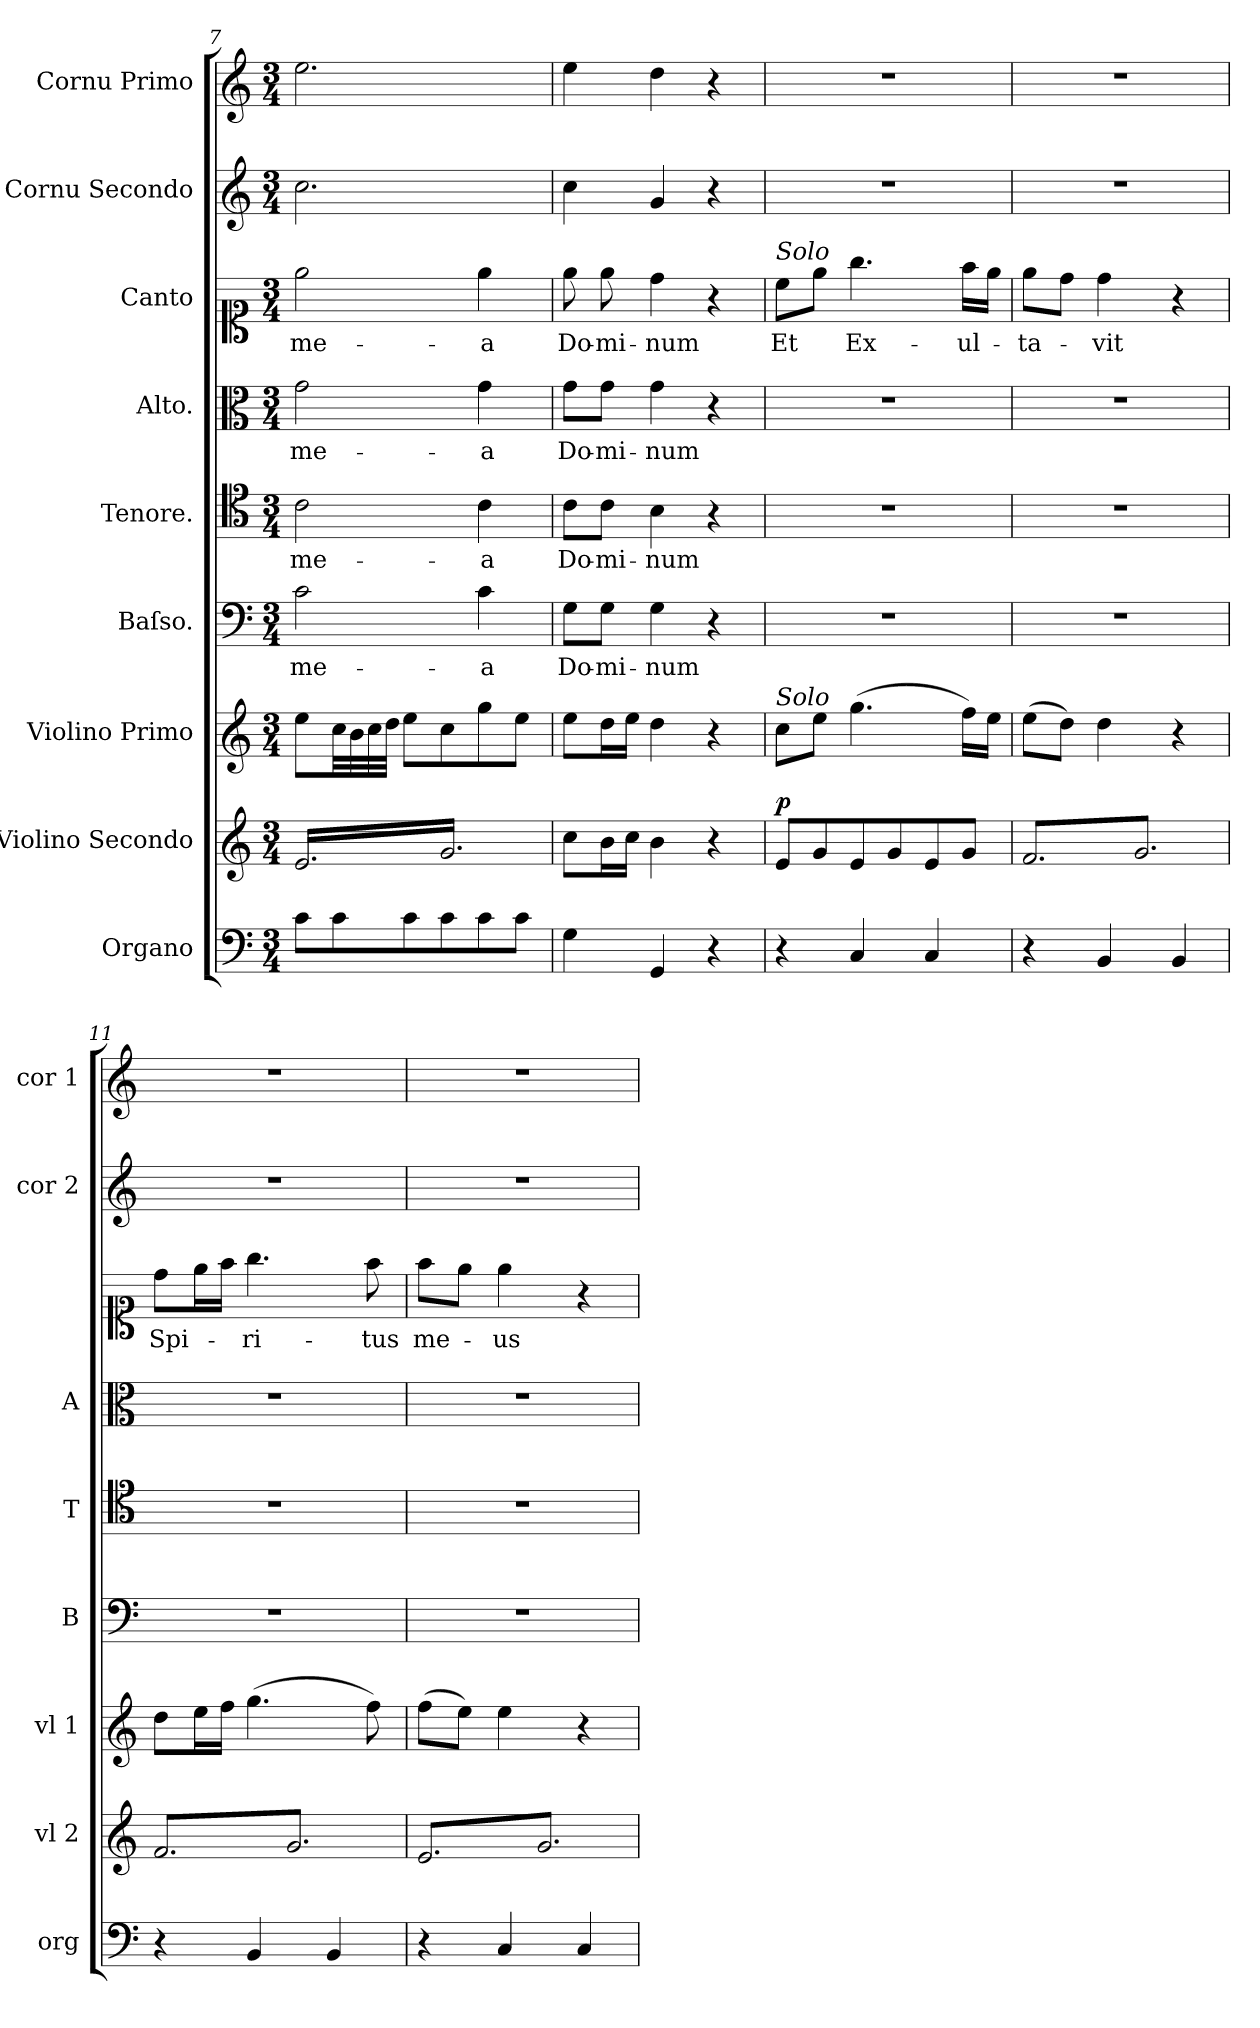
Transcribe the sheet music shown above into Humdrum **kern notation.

**kern	**kern	**dynam	**kern	**kern	**text	**kern	**text	**kern	**text	**kern	**text	**kern	**kern
*part9	*part8	*part8	*part7	*part6	*part6	*part5	*part5	*part4	*part4	*part3	*part3	*part2	*part1
*staff9	*staff8	*staff8	*staff7	*staff6	*staff6	*staff5	*staff5	*staff4	*staff4	*staff3	*staff3	*staff2	*staff1
*I"Organo	*I"Violino Secondo	*	*I"Violino Primo	*I"Baſso.	*	*I"Tenore.	*	*I"Alto.	*	*I"Canto	*	*I"Cornu Secondo	*I"Cornu Primo
*I'org	*I'vl 2	*	*I'vl 1	*I'B	*	*I'T	*	*I'A	*	*	*	*I'cor 2	*I'cor 1
*clefF4	*clefG2	*	*clefG2	*clefF4	*	*clefC4	*	*clefC3	*	*clefC1	*	*clefG2	*clefG2
*k[]	*k[]	*	*k[]	*k[]	*	*k[]	*	*k[]	*	*k[]	*	*k[]	*k[]
*C:	*C:	*	*C:	*C:	*	*C:	*	*C:	*	*C:	*	*C:	*C:
*M3/4	*M3/4	*	*M3/4	*M3/4	*	*M3/4	*	*M3/4	*	*M3/4	*	*M3/4	*M3/4
=7	=7	=7	=7	=7	=7	=7	=7	=7	=7	=7	=7	=7	=7
*	*tremolo	*	*	*	*	*	*	*	*	*	*	*	*
8c\L	16e/LL	.	8ee\L	2c\	me-	2c\	me-	2g\	me-	2ee\	me-	2.cc\	2.ee\
.	16g/	.	.	.	.	.	.	.	.	.	.	.	.
8c\	16e/	.	32cc\LL	.	.	.	.	.	.	.	.	.	.
.	.	.	32b\	.	.	.	.	.	.	.	.	.	.
.	16g/	.	32cc\	.	.	.	.	.	.	.	.	.	.
.	.	.	32dd\JJJ	.	.	.	.	.	.	.	.	.	.
8c\	16e/	.	8ee\L	.	.	.	.	.	.	.	.	.	.
.	16g/	.	.	.	.	.	.	.	.	.	.	.	.
8c\	16e/	.	8cc\	.	.	.	.	.	.	.	.	.	.
.	16g/	.	.	.	.	.	.	.	.	.	.	.	.
8c\	16e/	.	8gg\	4c\	-a	4c\	-a	4g\	-a	4ee\	-a	.	.
.	16g/	.	.	.	.	.	.	.	.	.	.	.	.
8c\J	16e/	.	8ee\J	.	.	.	.	.	.	.	.	.	.
.	16g/JJ	.	.	.	.	.	.	.	.	.	.	.	.
*	*Xtremolo	*	*	*	*	*	*	*	*	*	*	*	*
=8	=8	=8	=8	=8	=8	=8	=8	=8	=8	=8	=8	=8	=8
4G\	8cc\L	.	8ee\L	8G\L	Do-	8c\L	Do-	8g\L	Do-	8ee\	Do-	4cc\	4ee\
.	.	.	.	.	.	.	.	.	.	.	.	.	.
.	16b\L	.	16dd\L	8G\J	-mi-	8c\J	-mi-	8g\J	-mi-	8ee\	-mi-	.	.
.	16cc\JJ	.	16ee\JJ	.	.	.	.	.	.	.	.	.	.
4GG/	4b\	.	4dd\	4G\	-num	4B\	-num	4g\	-num	4dd\	-num	4g/	4dd\
.	.	.	.	.	.	.	.	.	.	.	.	.	.
4r	4r	.	4r	4r	.	4r	.	4r	.	4r	.	4r	4r
=9	=9	=9	=9	=9	=9	=9	=9	=9	=9	=9	=9	=9	=9
!	!	!	!	!	!	!	!	!	!	!LO:TX:a:i:t=Solo	!	!	!
!	!	!	!LO:TX:a:i:t=Solo	!	!	!	!	!	!	!	!	!	!
!	!	!LO:DY:a	!	!	!	!	!	!	!	!	!	!	!
4r	8e/L	p.	8cc\L	2.r	.	2.r	.	2.r	.	8cc\L	Et	2.r	2.r
.	8g/	.	8ee\J	.	.	.	.	.	.	8ee\J	.	.	.
4C/	8e/	.	(4.gg\	.	.	.	.	.	.	4.gg\	Ex-	.	.
.	8g/	.	.	.	.	.	.	.	.	.	.	.	.
4C/	8e/	.	.	.	.	.	.	.	.	.	.	.	.
.	8g/J	.	16ff\LL)	.	.	.	.	.	.	16ff\LL	-ul-	.	.
.	.	.	16ee\JJ	.	.	.	.	.	.	16ee\JJ	.	.	.
=10	=10	=10	=10	=10	=10	=10	=10	=10	=10	=10	=10	=10	=10
*	*tremolo	*	*	*	*	*	*	*	*	*	*	*	*
4r	8f/L	.	(8ee\L	2.r	.	2.r	.	2.r	.	8ee\L	-ta-	2.r	2.r
.	8g/	.	8dd\J)	.	.	.	.	.	.	8dd\J	.	.	.
4BB/	8f/	.	4dd\	.	.	.	.	.	.	4dd\	-vit	.	.
.	8g/	.	.	.	.	.	.	.	.	.	.	.	.
4BB/	8f/	.	4r	.	.	.	.	.	.	4r	.	.	.
.	8g/J	.	.	.	.	.	.	.	.	.	.	.	.
=11	=11	=11	=11	=11	=11	=11	=11	=11	=11	=11	=11	=11	=11
4r	8f/L	.	8dd\L	2.r	.	2.r	.	2.r	.	8dd\L	Spi-	2.r	2.r
.	8g/	.	16ee\L	.	.	.	.	.	.	16ee\L	.	.	.
.	.	.	16ff\JJ	.	.	.	.	.	.	16ff\JJ	.	.	.
4BB/	8f/	.	(4.gg\	.	.	.	.	.	.	4.gg\	-ri-	.	.
.	8g/	.	.	.	.	.	.	.	.	.	.	.	.
4BB/	8f/	.	.	.	.	.	.	.	.	.	.	.	.
.	8g/J	.	8ff\)	.	.	.	.	.	.	8ff\	-tus	.	.
=12	=12	=12	=12	=12	=12	=12	=12	=12	=12	=12	=12	=12	=12
4r	8e/L	.	(8ff\L	2.r	.	2.r	.	2.r	.	8ff\L	me-	2.r	2.r
.	8g/	.	8ee\J)	.	.	.	.	.	.	8ee\J	.	.	.
4C/	8e/	.	4ee\	.	.	.	.	.	.	4ee\	-us	.	.
.	8g/	.	.	.	.	.	.	.	.	.	.	.	.
4C/	8e/	.	4r	.	.	.	.	.	.	4r	.	.	.
.	8g/J	.	.	.	.	.	.	.	.	.	.	.	.
*	*Xtremolo	*	*	*	*	*	*	*	*	*	*	*	*
.	.	.	.	.	.	.	.	.	.	.	.	.	.
.	.	.	.	.	.	.	.	.	.	.	.	.	.
.	.	.	.	.	.	.	.	.	.	.	.	.	.
=	=	=	=	=	=	=	=	=	=	=	=	=	=
*-	*-	*-	*-	*-	*-	*-	*-	*-	*-	*-	*-	*-	*-
